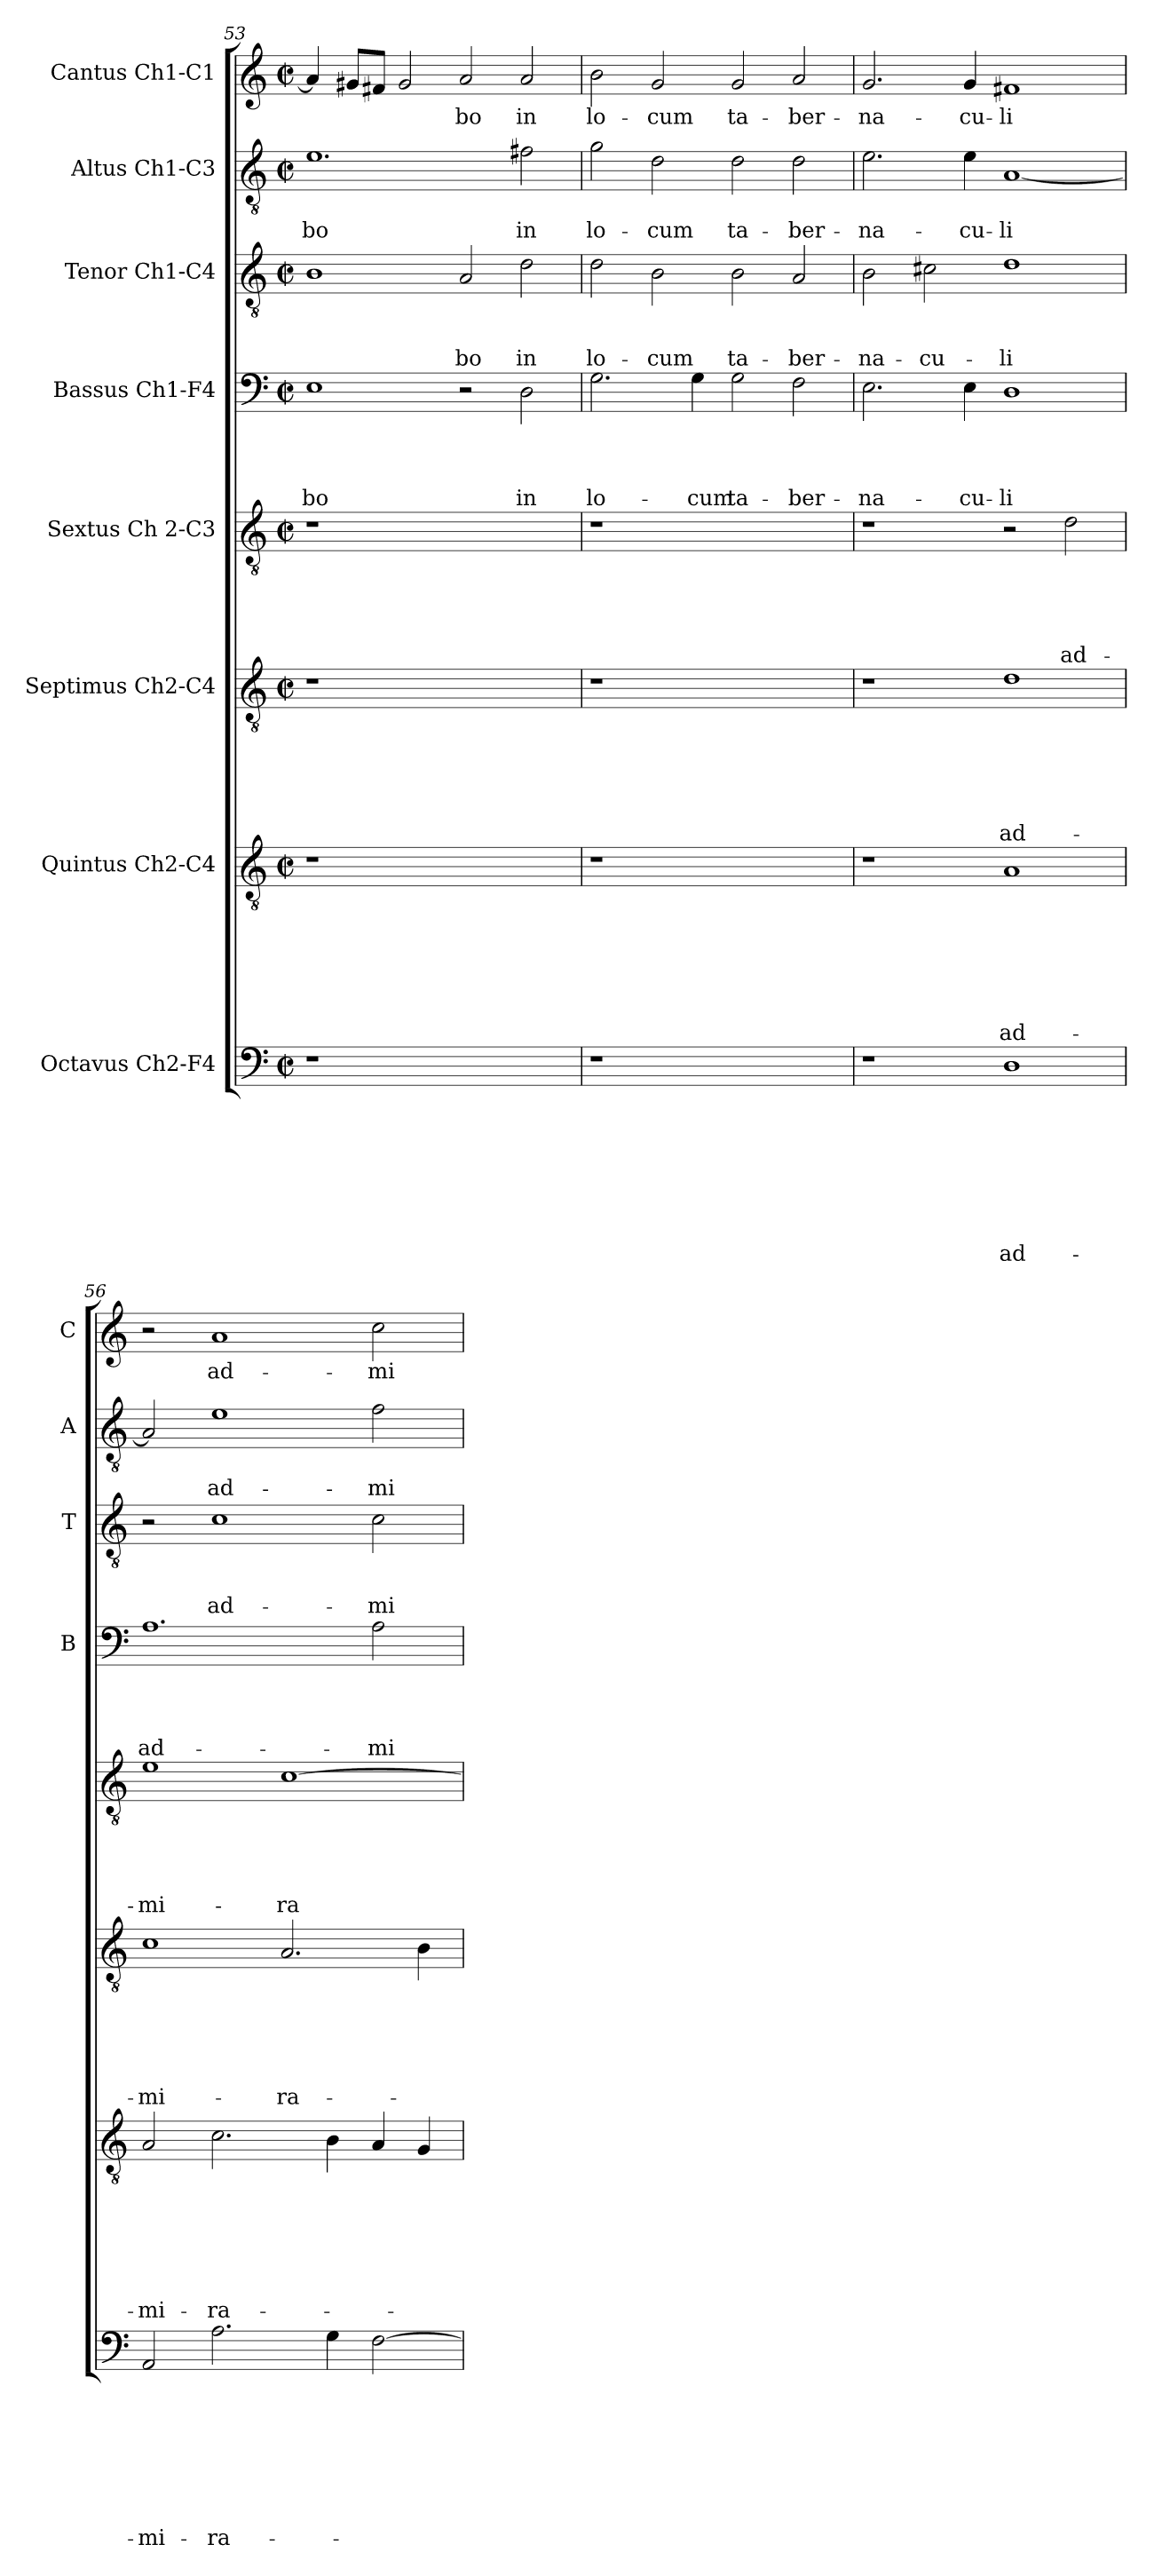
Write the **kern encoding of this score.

**kern	**text	**text	**text	**text	**text	**text	**text	**text	**kern	**text	**text	**text	**text	**text	**text	**text	**kern	**text	**text	**text	**text	**text	**text	**kern	**text	**text	**text	**text	**text	**kern	**text	**text	**text	**text	**kern	**text	**text	**text	**kern	**text	**text	**kern	**text
*part8	*part8	*part8	*part8	*part8	*part8	*part8	*part8	*part8	*part7	*part7	*part7	*part7	*part7	*part7	*part7	*part7	*part6	*part6	*part6	*part6	*part6	*part6	*part6	*part5	*part5	*part5	*part5	*part5	*part5	*part4	*part4	*part4	*part4	*part4	*part3	*part3	*part3	*part3	*part2	*part2	*part2	*part1	*part1
*staff8	*staff8	*staff8	*staff8	*staff8	*staff8	*staff8	*staff8	*staff8	*staff7	*staff7	*staff7	*staff7	*staff7	*staff7	*staff7	*staff7	*staff6	*staff6	*staff6	*staff6	*staff6	*staff6	*staff6	*staff5	*staff5	*staff5	*staff5	*staff5	*staff5	*staff4	*staff4	*staff4	*staff4	*staff4	*staff3	*staff3	*staff3	*staff3	*staff2	*staff2	*staff2	*staff1	*staff1
*I"Octavus Ch2-F4	*	*	*	*	*	*	*	*	*I"Quintus Ch2-C4	*	*	*	*	*	*	*	*I"Septimus Ch2-C4	*	*	*	*	*	*	*I"Sextus Ch 2-C3	*	*	*	*	*	*I"Bassus Ch1-F4	*	*	*	*	*I"Tenor Ch1-C4	*	*	*	*I"Altus Ch1-C3	*	*	*I"Cantus Ch1-C1	*
*	*	*	*	*	*	*	*	*	*	*	*	*	*	*	*	*	*	*	*	*	*	*	*	*	*	*	*	*	*	*I'B	*	*	*	*	*I'T	*	*	*	*I'A	*	*	*I'C	*
!!LO:LB:g=z
*clefF4	*	*	*	*	*	*	*	*	*clefGv2	*	*	*	*	*	*	*	*clefGv2	*	*	*	*	*	*	*clefGv2	*	*	*	*	*	*clefF4	*	*	*	*	*clefGv2	*	*	*	*clefGv2	*	*	*clefG2	*
*k[]	*	*	*	*	*	*	*	*	*k[]	*	*	*	*	*	*	*	*k[]	*	*	*	*	*	*	*k[]	*	*	*	*	*	*k[]	*	*	*	*	*k[]	*	*	*	*k[]	*	*	*k[]	*
*C:	*	*	*	*	*	*	*	*	*C:	*	*	*	*	*	*	*	*C:	*	*	*	*	*	*	*C:	*	*	*	*	*	*C:	*	*	*	*	*C:	*	*	*	*C:	*	*	*C:	*
*M2/2	*	*	*	*	*	*	*	*	*M2/2	*	*	*	*	*	*	*	*M2/2	*	*	*	*	*	*	*M2/2	*	*	*	*	*	*M2/2	*	*	*	*	*M2/2	*	*	*	*M2/2	*	*	*M2/2	*
*met(c|)	*	*	*	*	*	*	*	*	*met(c|)	*	*	*	*	*	*	*	*met(c|)	*	*	*	*	*	*	*met(c|)	*	*	*	*	*	*met(c|)	*	*	*	*	*met(c|)	*	*	*	*met(c|)	*	*	*met(c|)	*
=53	=53	=53	=53	=53	=53	=53	=53	=53	=53	=53	=53	=53	=53	=53	=53	=53	=53	=53	=53	=53	=53	=53	=53	=53	=53	=53	=53	=53	=53	=53	=53	=53	=53	=53	=53	=53	=53	=53	=53	=53	=53	=53	=53
!	!	!	!	!	!	!	!	!	!	!	!	!	!	!	!	!	!	!	!	!	!	!	!	!	!	!	!	!	!	!	!	!	!	!LO:LY:b	!	!	!	!	!	!	!LO:LY:b	!	!
1r	.	.	.	.	.	.	.	.	1r	.	.	.	.	.	.	.	1r	.	.	.	.	.	.	1r	.	.	.	.	.	1E	.	.	.	-bo	1B	.	.	.	1.e	.	-bo	4a/]	.
.	.	.	.	.	.	.	.	.	.	.	.	.	.	.	.	.	.	.	.	.	.	.	.	.	.	.	.	.	.	.	.	.	.	.	.	.	.	.	.	.	.	8g#/L	.
.	.	.	.	.	.	.	.	.	.	.	.	.	.	.	.	.	.	.	.	.	.	.	.	.	.	.	.	.	.	.	.	.	.	.	.	.	.	.	.	.	.	8f#/J	.
.	.	.	.	.	.	.	.	.	.	.	.	.	.	.	.	.	.	.	.	.	.	.	.	.	.	.	.	.	.	.	.	.	.	.	.	.	.	.	.	.	.	2g#/	.
!	!	!	!	!	!	!	!	!	!	!	!	!	!	!	!	!	!	!	!	!	!	!	!	!	!	!	!	!	!	!	!	!	!	!	!	!	!	!LO:LY:b	!	!	!	!	!LO:LY:b
1ryy	.	.	.	.	.	.	.	.	1ryy	.	.	.	.	.	.	.	1ryy	.	.	.	.	.	.	1ryy	.	.	.	.	.	2r	.	.	.	.	2A/	.	.	-bo	.	.	.	2a/	-bo
!	!	!	!	!	!	!	!	!	!	!	!	!	!	!	!	!	!	!	!	!	!	!	!	!	!	!	!	!	!	!	!	!	!	!LO:LY:b	!	!	!	!LO:LY:b	!	!	!LO:LY:b	!	!LO:LY:b
.	.	.	.	.	.	.	.	.	.	.	.	.	.	.	.	.	.	.	.	.	.	.	.	.	.	.	.	.	.	2D\	.	.	.	in	2d\	.	.	in	2f#X\	.	in	2a/	in
=54	=54	=54	=54	=54	=54	=54	=54	=54	=54	=54	=54	=54	=54	=54	=54	=54	=54	=54	=54	=54	=54	=54	=54	=54	=54	=54	=54	=54	=54	=54	=54	=54	=54	=54	=54	=54	=54	=54	=54	=54	=54	=54	=54
!	!	!	!	!	!	!	!	!	!	!	!	!	!	!	!	!	!	!	!	!	!	!	!	!	!	!	!	!	!	!	!	!	!	!LO:LY:b	!	!	!	!LO:LY:b	!	!	!LO:LY:b	!	!LO:LY:b
1r	.	.	.	.	.	.	.	.	1r	.	.	.	.	.	.	.	1r	.	.	.	.	.	.	1r	.	.	.	.	.	2.G\	.	.	.	lo-	2d\	.	.	lo-	2g\	.	lo-	2b\	lo-
!	!	!	!	!	!	!	!	!	!	!	!	!	!	!	!	!	!	!	!	!	!	!	!	!	!	!	!	!	!	!	!	!	!	!	!	!	!	!LO:LY:b	!	!	!LO:LY:b	!	!LO:LY:b
.	.	.	.	.	.	.	.	.	.	.	.	.	.	.	.	.	.	.	.	.	.	.	.	.	.	.	.	.	.	.	.	.	.	.	2B\	.	.	-cum	2d\	.	-cum	2g/	-cum
!	!	!	!	!	!	!	!	!	!	!	!	!	!	!	!	!	!	!	!	!	!	!	!	!	!	!	!	!	!	!	!	!	!	!LO:LY:b	!	!	!	!	!	!	!	!	!
.	.	.	.	.	.	.	.	.	.	.	.	.	.	.	.	.	.	.	.	.	.	.	.	.	.	.	.	.	.	4G\	.	.	.	-cum	.	.	.	.	.	.	.	.	.
!	!	!	!	!	!	!	!	!	!	!	!	!	!	!	!	!	!	!	!	!	!	!	!	!	!	!	!	!	!	!	!	!	!	!LO:LY:b	!	!	!	!LO:LY:b	!	!	!LO:LY:b	!	!LO:LY:b
1ryy	.	.	.	.	.	.	.	.	1ryy	.	.	.	.	.	.	.	1ryy	.	.	.	.	.	.	1ryy	.	.	.	.	.	2G\	.	.	.	ta-	2B\	.	.	ta-	2d\	.	ta-	2g/	ta-
!	!	!	!	!	!	!	!	!	!	!	!	!	!	!	!	!	!	!	!	!	!	!	!	!	!	!	!	!	!	!	!	!	!	!LO:LY:b	!	!	!	!LO:LY:b	!	!	!LO:LY:b	!	!LO:LY:b
.	.	.	.	.	.	.	.	.	.	.	.	.	.	.	.	.	.	.	.	.	.	.	.	.	.	.	.	.	.	2F\	.	.	.	-ber-	2A/	.	.	-ber-	2d\	.	-ber-	2a/	-ber-
=55	=55	=55	=55	=55	=55	=55	=55	=55	=55	=55	=55	=55	=55	=55	=55	=55	=55	=55	=55	=55	=55	=55	=55	=55	=55	=55	=55	=55	=55	=55	=55	=55	=55	=55	=55	=55	=55	=55	=55	=55	=55	=55	=55
!	!	!	!	!	!	!	!	!	!	!	!	!	!	!	!	!	!	!	!	!	!	!	!	!	!	!	!	!	!	!	!	!	!	!LO:LY:b	!	!	!	!LO:LY:b	!	!	!LO:LY:b	!	!LO:LY:b
1r	.	.	.	.	.	.	.	.	1r	.	.	.	.	.	.	.	1r	.	.	.	.	.	.	1r	.	.	.	.	.	2.E\	.	.	.	-na-	2B\	.	.	-na-	2.e\	.	-na-	2.g/	-na-
!	!	!	!	!	!	!	!	!	!	!	!	!	!	!	!	!	!	!	!	!	!	!	!	!	!	!	!	!	!	!	!	!	!	!	!	!	!	!LO:LY:b	!	!	!	!	!
.	.	.	.	.	.	.	.	.	.	.	.	.	.	.	.	.	.	.	.	.	.	.	.	.	.	.	.	.	.	.	.	.	.	.	2c#X\	.	.	-cu-	.	.	.	.	.
!	!	!	!	!	!	!	!	!	!	!	!	!	!	!	!	!	!	!	!	!	!	!	!	!	!	!	!	!	!	!	!	!	!	!LO:LY:b	!	!	!	!	!	!	!LO:LY:b	!	!LO:LY:b
.	.	.	.	.	.	.	.	.	.	.	.	.	.	.	.	.	.	.	.	.	.	.	.	.	.	.	.	.	.	4E\	.	.	.	-cu-	.	.	.	.	4e\	.	-cu-	4g/	-cu-
!	!	!	!	!	!	!	!	!LO:LY:b	!	!	!	!	!	!	!	!LO:LY:b	!	!	!	!	!	!	!LO:LY:b	!	!	!	!	!	!	!	!	!	!	!LO:LY:b	!	!	!	!LO:LY:b	!	!	!LO:LY:b	!	!LO:LY:b
1D	.	.	.	.	.	.	.	ad-	1A	.	.	.	.	.	.	ad-	1d	.	.	.	.	.	ad-	2r	.	.	.	.	.	1D	.	.	.	-li	1d	.	.	-li	[1A	.	-li	1f#X	-li
!	!	!	!	!	!	!	!	!	!	!	!	!	!	!	!	!	!	!	!	!	!	!	!	!	!	!	!	!	!LO:LY:b	!	!	!	!	!	!	!	!	!	!	!	!	!	!
.	.	.	.	.	.	.	.	.	.	.	.	.	.	.	.	.	.	.	.	.	.	.	.	2d\	.	.	.	.	ad-	.	.	.	.	.	.	.	.	.	.	.	.	.	.
=56	=56	=56	=56	=56	=56	=56	=56	=56	=56	=56	=56	=56	=56	=56	=56	=56	=56	=56	=56	=56	=56	=56	=56	=56	=56	=56	=56	=56	=56	=56	=56	=56	=56	=56	=56	=56	=56	=56	=56	=56	=56	=56	=56
!	!	!	!	!	!	!	!	!LO:LY:b	!	!	!	!	!	!	!	!LO:LY:b	!	!	!	!	!	!	!LO:LY:b	!	!	!	!	!	!LO:LY:b	!	!	!	!	!LO:LY:b	!	!	!	!	!	!	!	!	!
2AA/	.	.	.	.	.	.	.	-mi-	2A/	.	.	.	.	.	.	-mi-	1c	.	.	.	.	.	-mi-	1e	.	.	.	.	-mi-	1.A	.	.	.	ad-	2r	.	.	.	2A/]	.	.	2r	.
!	!	!	!	!	!	!	!	!LO:LY:b	!	!	!	!	!	!	!	!LO:LY:b	!	!	!	!	!	!	!	!	!	!	!	!	!	!	!	!	!	!	!	!	!	!LO:LY:b	!	!	!LO:LY:b	!	!LO:LY:b
2.A\	.	.	.	.	.	.	.	-ra-	2.c\	.	.	.	.	.	.	-ra-	.	.	.	.	.	.	.	.	.	.	.	.	.	.	.	.	.	.	1c	.	.	ad-	1e	.	ad-	1a	ad-
!	!	!	!	!	!	!	!	!	!	!	!	!	!	!	!	!	!	!	!	!	!	!	!LO:LY:b	!	!	!	!	!	!LO:LY:b	!	!	!	!	!	!	!	!	!	!	!	!	!	!
.	.	.	.	.	.	.	.	.	.	.	.	.	.	.	.	.	2.A/	.	.	.	.	.	-ra-	[1c	.	.	.	.	-ra-	.	.	.	.	.	.	.	.	.	.	.	.	.	.
4G\	.	.	.	.	.	.	.	.	4B\	.	.	.	.	.	.	.	.	.	.	.	.	.	.	.	.	.	.	.	.	.	.	.	.	.	.	.	.	.	.	.	.	.	.
!	!	!	!	!	!	!	!	!	!	!	!	!	!	!	!	!	!	!	!	!	!	!	!	!	!	!	!	!	!	!	!	!	!	!LO:LY:b	!	!	!	!LO:LY:b	!	!	!LO:LY:b	!	!LO:LY:b
[2F\	.	.	.	.	.	.	.	.	4A/	.	.	.	.	.	.	.	.	.	.	.	.	.	.	.	.	.	.	.	.	2A\	.	.	.	-mi-	2c\	.	.	-mi-	2f\	.	-mi-	2cc\	-mi-
.	.	.	.	.	.	.	.	.	4G/	.	.	.	.	.	.	.	4B\	.	.	.	.	.	.	.	.	.	.	.	.	.	.	.	.	.	.	.	.	.	.	.	.	.	.
=	=	=	=	=	=	=	=	=	=	=	=	=	=	=	=	=	=	=	=	=	=	=	=	=	=	=	=	=	=	=	=	=	=	=	=	=	=	=	=	=	=	=	=
*-	*-	*-	*-	*-	*-	*-	*-	*-	*-	*-	*-	*-	*-	*-	*-	*-	*-	*-	*-	*-	*-	*-	*-	*-	*-	*-	*-	*-	*-	*-	*-	*-	*-	*-	*-	*-	*-	*-	*-	*-	*-	*-	*-
